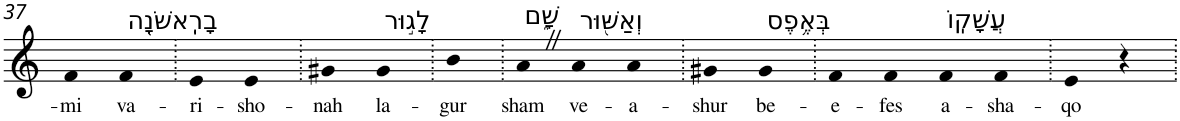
**kern	**text
*part1	*part1
*staff1	*staff1
*I"Piano	*
*I'Pno	*
!!LO:PB:g=z
*clefG2	*
*k[]	*
=37	=37
!	!LO:LY:b
4f	-mi
!LO:TX:a:t=בָרִֽאשֹׁנָ֖ה	!
!	!LO:LY:b
4f	va-
=38.	=38.
!	!LO:LY:b
4e	-ri-
!	!LO:LY:b
4e	-sho-
=39.	=39.
!	!LO:LY:b
4g#X	-nah
!LO:TX:a:t=לָג֣וּר	!
!	!LO:LY:b
4g#	la-
=40.	=40.
!	!LO:LY:b
4b	-gur
=41.	=41.
!LO:TX:a:t=שָׁ֑ם	!
!	!LO:LY:b
4aZ	sham
!LO:TX:a:t=וְאַשּׁ֖וּר	!
!	!LO:LY:b
4a	ve-
!	!LO:LY:b
4a	-a-
=42.	=42.
!	!LO:LY:b
4g#X	-shur
!LO:TX:a:t=בְּאֶ֥פֶס	!
!	!LO:LY:b
4g#	be-
=43.	=43.
!	!LO:LY:b
4f	-e-
!	!LO:LY:b
4f	-fes
!LO:TX:a:t=עֲשָׁקֽוֹ	!
!	!LO:LY:b
4f	a-
!	!LO:LY:b
4f	-sha-
=44.	=44.
!	!LO:LY:b
4e	-qo
4r	.
=.	=.
*-	*-
